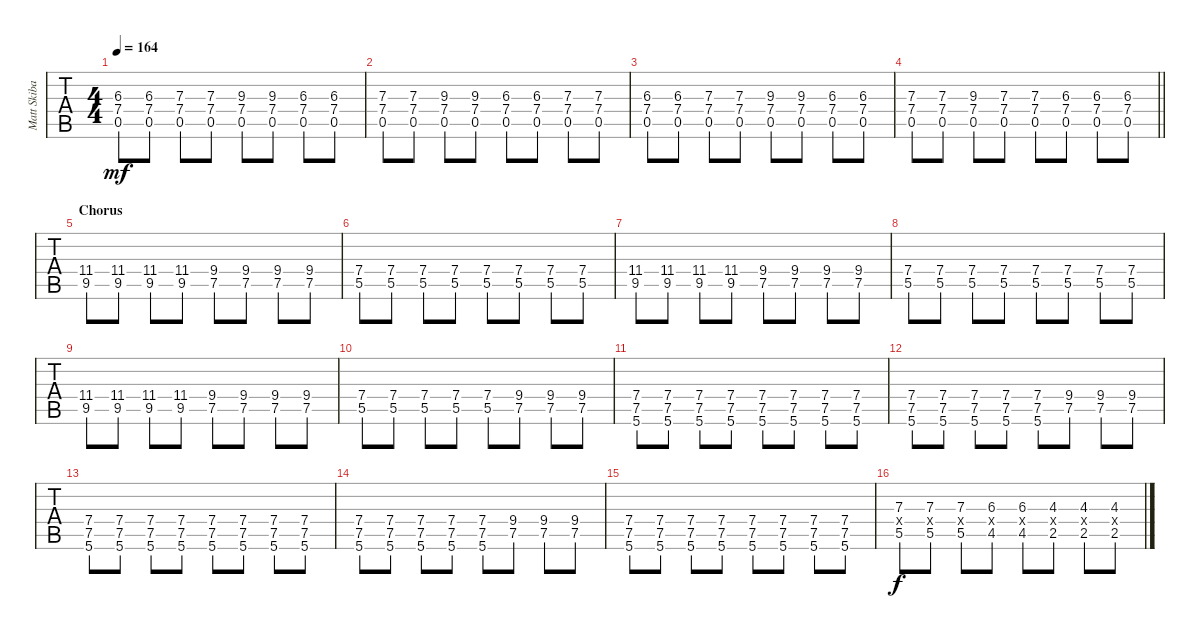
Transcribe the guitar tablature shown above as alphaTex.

\track ("Matt Skiba - Guitar One" "Matt Skiba") {instrument distortionguitar}
\staff {tabs}
\tuning (E4 B3 G3 D3 A2 E2) {hide}
\ts (4 4)
\tempo 164
\clef g2
\ks c
(6.3 7.4 0.5).8{dy mf} (6.3 7.4 0.5).8 (7.3 7.4 0.5).8 (7.3 7.4 0.5).8 (9.3 7.4 0.5).8 (9.3 7.4 0.5).8 (6.3 7.4 0.5).8 (6.3 7.4 0.5).8 |
(7.3 7.4 0.5).8 (7.3 7.4 0.5).8 (9.3 7.4 0.5).8 (9.3 7.4 0.5).8 (6.3 7.4 0.5).8 (6.3 7.4 0.5).8 (7.3 7.4 0.5).8 (7.3 7.4 0.5).8 |
(6.3 7.4 0.5).8 (6.3 7.4 0.5).8 (7.3 7.4 0.5).8 (7.3 7.4 0.5).8 (9.3 7.4 0.5).8 (9.3 7.4 0.5).8 (6.3 7.4 0.5).8 (6.3 7.4 0.5).8 |
\barLineRight lightlight
(7.3 7.4 0.5).8 (7.3 7.4 0.5).8 (9.3 7.4 0.5).8 (7.3 7.4 0.5).8 (7.3 7.4 0.5).8 (6.3 7.4 0.5).8 (6.3 7.4 0.5).8 (6.3 7.4 0.5).8 |
\section ("" "Chorus")
(11.4 9.5).8 (11.4 9.5).8 (11.4 9.5).8 (11.4 9.5).8 (9.4 7.5).8 (9.4 7.5).8 (9.4 7.5).8 (9.4 7.5).8 |
(7.4 5.5).8 (7.4 5.5).8 (7.4 5.5).8 (7.4 5.5).8 (7.4 5.5).8 (7.4 5.5).8 (7.4 5.5).8 (7.4 5.5).8 |
(11.4 9.5).8 (11.4 9.5).8 (11.4 9.5).8 (11.4 9.5).8 (9.4 7.5).8 (9.4 7.5).8 (9.4 7.5).8 (9.4 7.5).8 |
(7.4 5.5).8 (7.4 5.5).8 (7.4 5.5).8 (7.4 5.5).8 (7.4 5.5).8 (7.4 5.5).8 (7.4 5.5).8 (7.4 5.5).8 |
(11.4 9.5).8 (11.4 9.5).8 (11.4 9.5).8 (11.4 9.5).8 (9.4 7.5).8 (9.4 7.5).8 (9.4 7.5).8 (9.4 7.5).8 |
(7.4 5.5).8 (7.4 5.5).8 (7.4 5.5).8 (7.4 5.5).8 (7.4 5.5).8 (9.4 7.5).8 (9.4 7.5).8 (9.4 7.5).8 |
(7.4 7.5 5.6).8 (7.4 7.5 5.6).8 (7.4 7.5 5.6).8 (7.4 7.5 5.6).8 (7.4 7.5 5.6).8 (7.4 7.5 5.6).8 (7.4 7.5 5.6).8 (7.4 7.5 5.6).8 |
(7.4 7.5 5.6).8 (7.4 7.5 5.6).8 (7.4 7.5 5.6).8 (7.4 7.5 5.6).8 (7.4 7.5 5.6).8 (9.4 7.5).8 (9.4 7.5).8 (9.4 7.5).8 |
(7.4 7.5 5.6).8 (7.4 7.5 5.6).8 (7.4 7.5 5.6).8 (7.4 7.5 5.6).8 (7.4 7.5 5.6).8 (7.4 7.5 5.6).8 (7.4 7.5 5.6).8 (7.4 7.5 5.6).8 |
(7.4 7.5 5.6).8 (7.4 7.5 5.6).8 (7.4 7.5 5.6).8 (7.4 7.5 5.6).8 (7.4 7.5 5.6).8 (9.4 7.5).8 (9.4 7.5).8 (9.4 7.5).8 |
(7.4 7.5 5.6).8 (7.4 7.5 5.6).8 (7.4 7.5 5.6).8 (7.4 7.5 5.6).8 (7.4 7.5 5.6).8 (7.4 7.5 5.6).8 (7.4 7.5 5.6).8 (7.4 7.5 5.6).8 |
(7.3 5.4{x} 5.5).8{dy f} (7.3 5.4{x} 5.5).8 (7.3 5.4{x} 5.5).8 (6.3 4.4{x} 4.5).8 (6.3 4.4{x} 4.5).8 (4.3 2.4{x} 2.5).8 (4.3 2.4{x} 2.5).8 (4.3 2.4{x} 2.5).8
